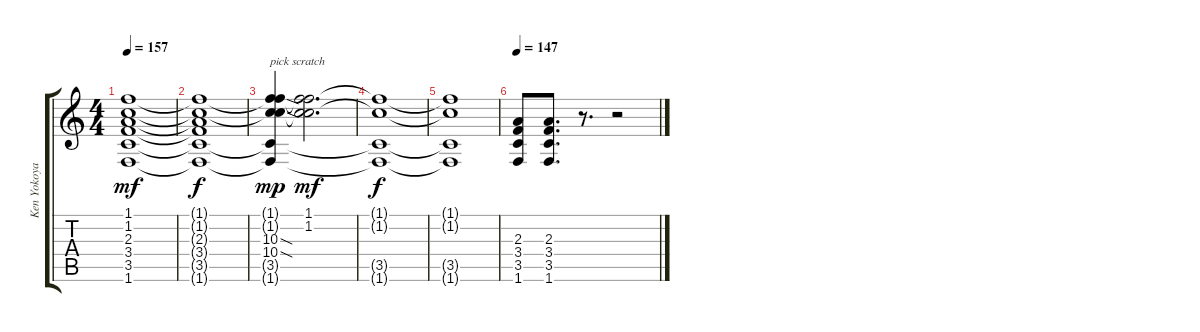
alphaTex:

\track ("Ken Yokoyama" "Ken Yokoya") {instrument distortionguitar}
\staff {score tabs}
\tuning (E4 B3 G3 D3 A2 E2) {hide}
\ts (4 4)
\tempo 157
\clef g2
\ks c
(1.1 1.2 2.3 3.4 3.5 1.6).1{dy mf} |
(1.1{t} 1.2{t} 2.3{t} 3.4{t} 3.5{t} 1.6{t}).1{dy f} |
(1.1{t} 1.2{t} 10.3{sod} 10.4{sod} 3.5{t} 1.6{t}).4{txt "pick scratch" dy mp} (1.1 1.2 10.3{t} 10.4{t}).2{d dy mf} |
(1.1{t} 1.2{t} 3.5{t} 1.6{t}).1{dy f} |
(1.1{t} 1.2{t} 3.5{t} 1.6{t}).1 |
\tempo 147
(2.3 3.4 3.5 1.6).8 (2.3 3.4 3.5 1.6).8{d} r.8{d} r.2
